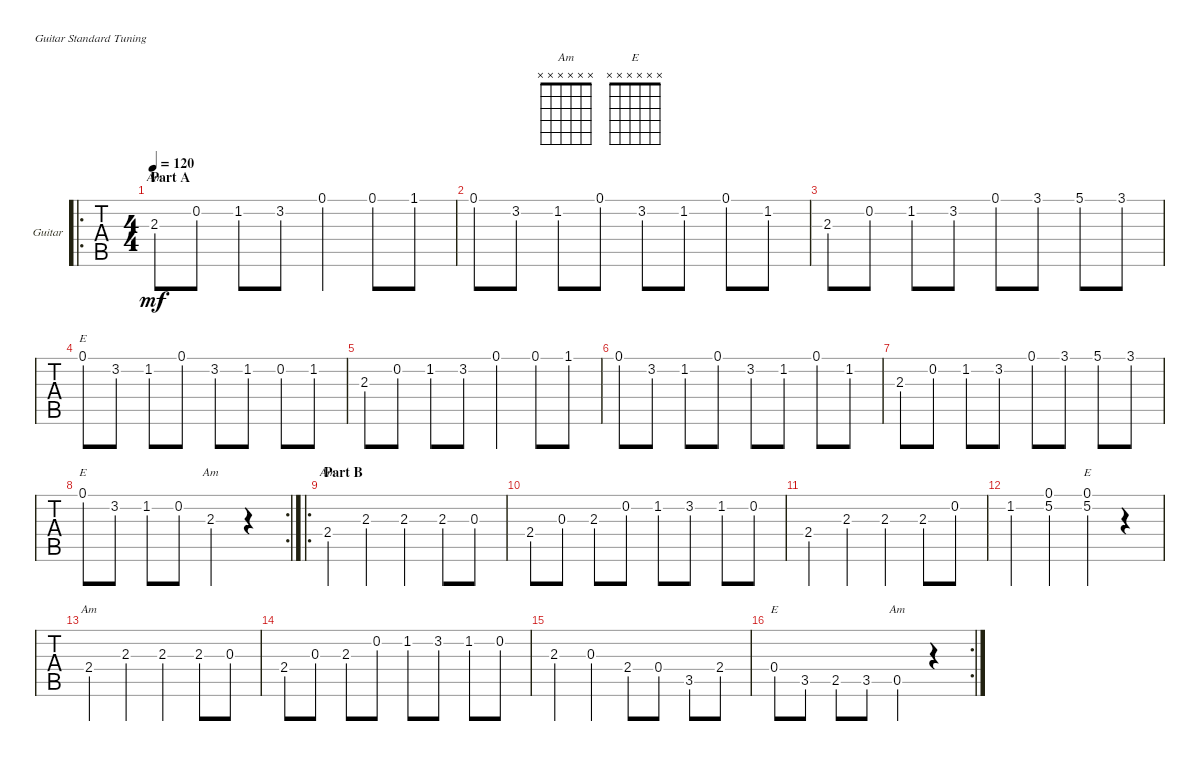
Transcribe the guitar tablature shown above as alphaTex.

\defaultSystemsLayout 4
\bracketExtendMode groupsimilarinstruments
\firstSystemTrackNameOrientation horizontal
\otherSystemsTrackNameOrientation horizontal
\track ("Guitar" "Guitar") {instrument electricguitarjazz}
\staff {tabs}
\tuning (E4 B3 G3 D3 A2 E2)
\chord ("Am" x x x x x x)
\chord ("E" x x x x x x)
\ro
\ts (4 4)
\section ("" "Part A")
\tempo 120
\clef g2
\ks c
2.3.8{ch "Am" dy mf instrument electricguitarjazz} 0.2.8 1.2.8 3.2.8 0.1.4 0.1.8 1.1.8 |
0.1.8 3.2.8 1.2.8 0.1.8 3.2.8 1.2.8 0.1.8 1.2.8 |
2.3.8 0.2.8 1.2.8 3.2.8 0.1.8 3.1.8 5.1.8 3.1.8 |
0.1.8{ch "E"} 3.2.8 1.2.8 0.1.8 3.2.8 1.2.8 0.2.8 1.2.8 |
2.3.8 0.2.8 1.2.8 3.2.8 0.1.4 0.1.8 1.1.8 |
0.1.8 3.2.8 1.2.8 0.1.8 3.2.8 1.2.8 0.1.8 1.2.8 |
2.3.8 0.2.8 1.2.8 3.2.8 0.1.8 3.1.8 5.1.8 3.1.8 |
\rc 2
0.1.8{ch "E"} 3.2.8 1.2.8 0.2.8 2.3.4{ch "Am"} r.4 |
\ro
\section ("" "Part B")
2.4.4{ch "Am"} 2.3.4 2.3.4 2.3.8 0.3.8 |
2.4.8 0.3.8 2.3.8 0.2.8 1.2.8 3.2.8 1.2.8 0.2.8 |
2.4.4 2.3.4 2.3.4 2.3.8 0.2.8 |
1.2.4 (5.2 0.1).4 (5.2 0.1).4{ch "E"} r.4 |
2.4.4{ch "Am"} 2.3.4 2.3.4 2.3.8 0.3.8 |
2.4.8 0.3.8 2.3.8 0.2.8 1.2.8 3.2.8 1.2.8 0.2.8 |
2.3.4 0.3.4 2.4.8 0.4.8 3.5.8 2.4.8 |
\rc 2
0.4.8{ch "E"} 3.5.8 2.5.8 3.5.8 0.5.4{ch "Am"} r.4
